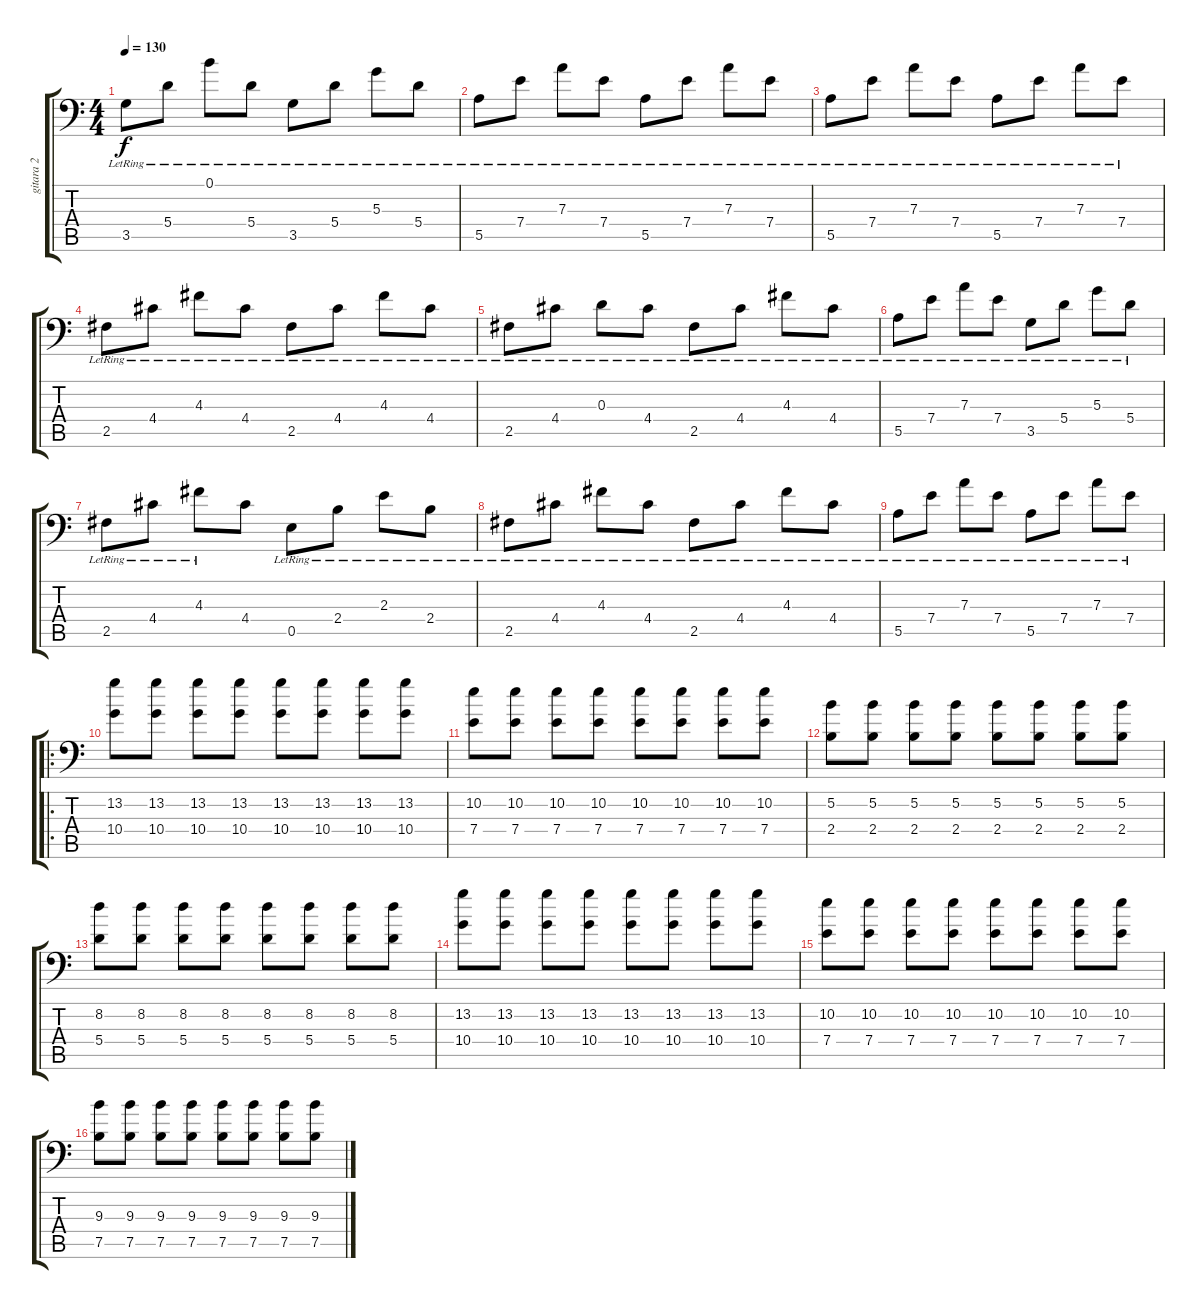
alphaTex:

\track ("gitara 2" "gitara 2") {instrument distortionguitar}
\staff {score tabs}
\tuning (B3 Gb3 D3 A2 E2 A1) {hide}
\ts (4 4)
\tempo 130
\clef f4
\ks c
3.5{lr}.8{dy f} 5.4{lr}.8 0.1{lr}.8 5.4{lr}.8 3.5{lr}.8 5.4{lr}.8 5.3{lr}.8 5.4{lr}.8 |
5.5{lr}.8 7.4{lr}.8 7.3{lr}.8 7.4{lr}.8 5.5{lr}.8 7.4{lr}.8 7.3{lr}.8 7.4{lr}.8 |
5.5{lr}.8 7.4{lr}.8 7.3{lr}.8 7.4{lr}.8 5.5{lr}.8 7.4{lr}.8 7.3{lr}.8 7.4{lr}.8 |
2.5{lr}.8 4.4{lr}.8 4.3{lr}.8 4.4{lr}.8 2.5{lr}.8 4.4{lr}.8 4.3{lr}.8 4.4{lr}.8 |
2.5{lr}.8 4.4{lr}.8 0.3{lr}.8 4.4{lr}.8 2.5{lr}.8 4.4{lr}.8 4.3{lr}.8 4.4{lr}.8 |
5.5{lr}.8 7.4{lr}.8 7.3{lr}.8 7.4{lr}.8 3.5{lr}.8 5.4{lr}.8 5.3{lr}.8 5.4{lr}.8 |
2.5{lr}.8 4.4{lr}.8 4.3{lr}.8 4.4.8 0.5{lr}.8 2.4{lr}.8 2.3{lr}.8 2.4{lr}.8 |
2.5{lr}.8 4.4{lr}.8 4.3{lr}.8 4.4{lr}.8 2.5{lr}.8 4.4{lr}.8 4.3{lr}.8 4.4{lr}.8 |
5.5{lr}.8 7.4{lr}.8 7.3{lr}.8 7.4{lr}.8 5.5{lr}.8 7.4{lr}.8 7.3{lr}.8 7.4{lr}.8 |
\ro
(13.2 10.4).8{instrument distortionguitar} (13.2 10.4).8 (13.2 10.4).8 (13.2 10.4).8 (13.2 10.4).8 (13.2 10.4).8 (13.2 10.4).8 (13.2 10.4).8 |
(10.2 7.4).8 (10.2 7.4).8 (10.2 7.4).8 (10.2 7.4).8 (10.2 7.4).8 (10.2 7.4).8 (10.2 7.4).8 (10.2 7.4).8 |
(5.2 2.4).8 (5.2 2.4).8 (5.2 2.4).8 (5.2 2.4).8 (5.2 2.4).8 (5.2 2.4).8 (5.2 2.4).8 (5.2 2.4).8 |
(8.2 5.4).8 (8.2 5.4).8 (8.2 5.4).8 (8.2 5.4).8 (8.2 5.4).8 (8.2 5.4).8 (8.2 5.4).8 (8.2 5.4).8 |
(13.2 10.4).8{instrument distortionguitar} (13.2 10.4).8 (13.2 10.4).8 (13.2 10.4).8 (13.2 10.4).8 (13.2 10.4).8 (13.2 10.4).8 (13.2 10.4).8 |
(10.2 7.4).8 (10.2 7.4).8 (10.2 7.4).8 (10.2 7.4).8 (10.2 7.4).8 (10.2 7.4).8 (10.2 7.4).8 (10.2 7.4).8 |
(9.3 7.5).8 (9.3 7.5).8 (9.3 7.5).8 (9.3 7.5).8 (9.3 7.5).8 (9.3 7.5).8 (9.3 7.5).8 (9.3 7.5).8
